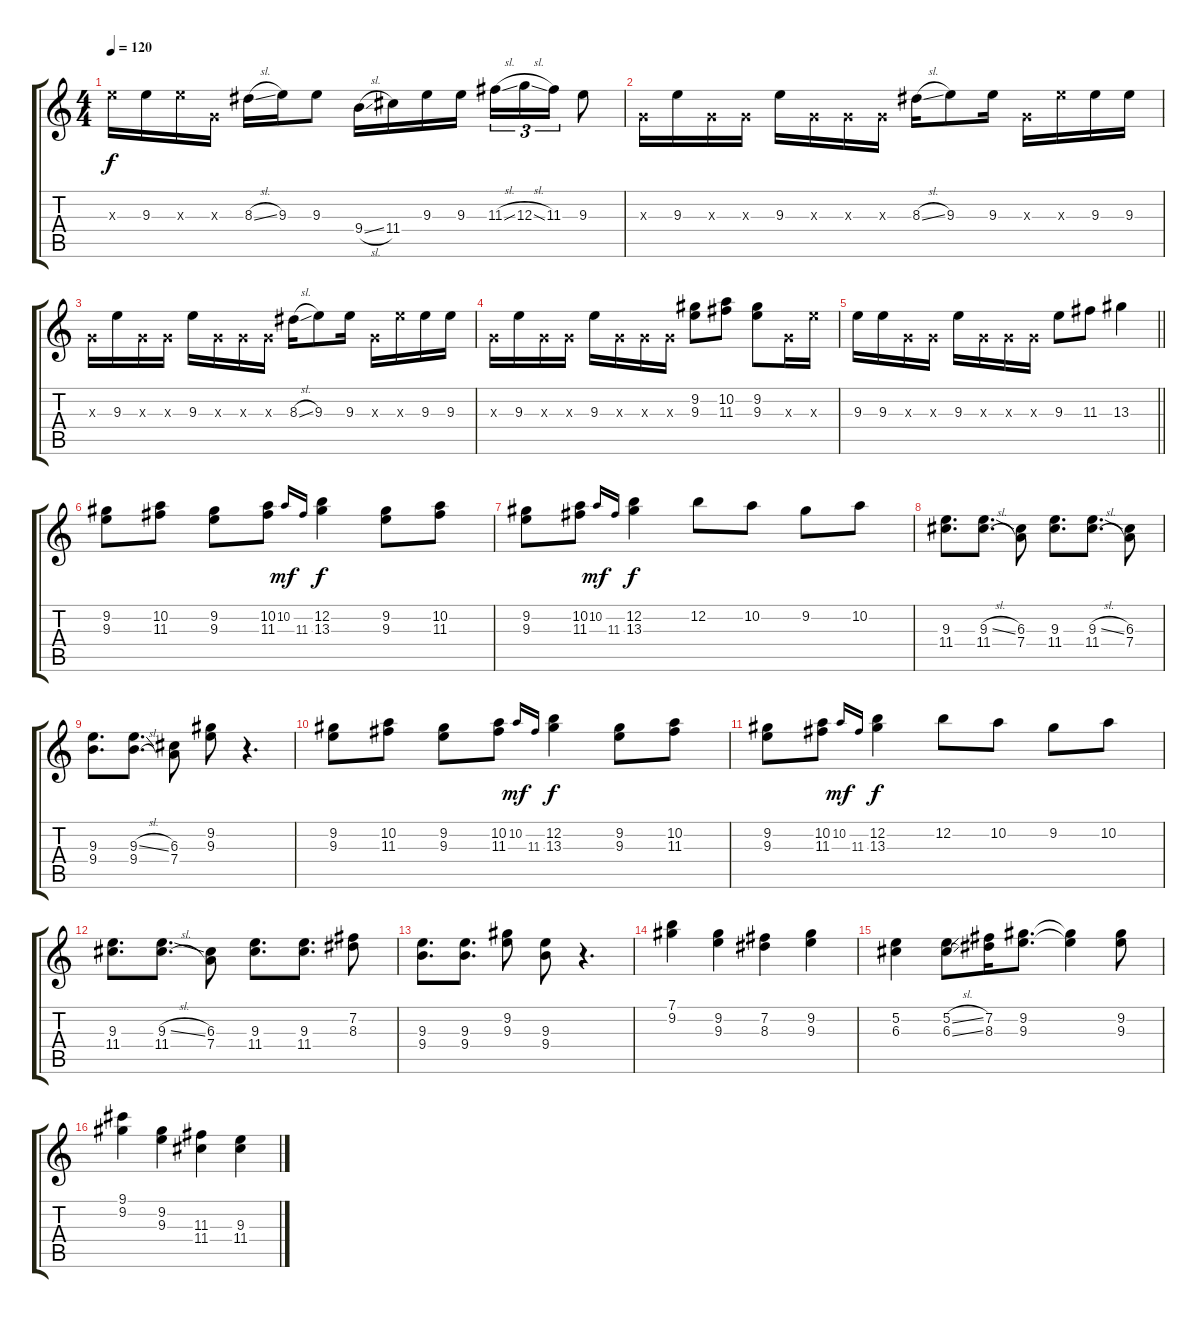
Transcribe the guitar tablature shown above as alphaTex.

\track "" {instrument acousticguitarnylon}
\staff {score tabs}
\tuning (E4 B3 G3 D3 A2 E2) {hide}
\ts (4 4)
\tempo 120
\clef g2
\ks c
9.3{x}.16{dy f} 9.3.16 9.3{x}.16 0.3{x}.16 8.3{sl}.16 9.3.16 9.3.8 9.4{sl}.16 11.4.16 9.3.16 9.3.16 11.3{sl}.16{tu (3 2)} 12.3{sl}.16{tu (3 2)} 11.3.16{tu (3 2)} 9.3.8 |
0.3{x}.16 9.3.16 0.3{x}.16 0.3{x}.16 9.3.16 0.3{x}.16 0.3{x}.16 0.3{x}.16 8.3{sl}.16 9.3.8 9.3.16 0.3{x}.16 9.3{x}.16 9.3.16 9.3.16 |
0.3{x}.16 9.3.16 0.3{x}.16 0.3{x}.16 9.3.16 0.3{x}.16 0.3{x}.16 0.3{x}.16 8.3{sl}.16 9.3.8 9.3.16 0.3{x}.16 9.3{x}.16 9.3.16 9.3.16 |
0.3{x}.16 9.3.16 0.3{x}.16 0.3{x}.16 9.3.16 0.3{x}.16 0.3{x}.16 0.3{x}.16 (9.2 9.3).8 (10.2 11.3).8 (9.2 9.3).8 0.3{x}.16 9.3{x}.16 |
\barLineRight lightlight
9.3.16 9.3.16 0.3{x}.16 0.3{x}.16 9.3.16 0.3{x}.16 0.3{x}.16 0.3{x}.16 9.3.8 11.3.8 13.3.4 |
(9.2 9.3).8 (10.2 11.3).8 (9.2 9.3).8 (10.2 11.3).8 10.2.16{gr onbeat dy mf} 11.3.16{gr onbeat} (12.2 13.3).4{dy f} (9.2 9.3).8 (10.2 11.3).8 |
(9.2 9.3).8 (10.2 11.3).8 10.2.16{gr onbeat dy mf} 11.3.16{gr onbeat} (12.2 13.3).4{dy f} 12.2.8 10.2.8 9.2.8 10.2.8 |
(9.3 11.4).8{d} (9.3{sl} 11.4{h}).8{d} (6.3 7.4).8 (9.3 11.4).8{d} (9.3{sl} 11.4{h}).8{d} (6.3 7.4).8 |
(9.3 9.4).8{d} (9.3{sl} 9.4{h}).8{d} (6.3 7.4).8 (9.2 9.3).8 r.4{d} |
(9.2 9.3).8 (10.2 11.3).8 (9.2 9.3).8 (10.2 11.3).8 10.2.16{gr onbeat dy mf} 11.3.16{gr onbeat} (12.2 13.3).4{dy f} (9.2 9.3).8 (10.2 11.3).8 |
(9.2 9.3).8 (10.2 11.3).8 10.2.16{gr onbeat dy mf} 11.3.16{gr onbeat} (12.2 13.3).4{dy f} 12.2.8 10.2.8 9.2.8 10.2.8 |
(9.3 11.4).8{d} (9.3{sl} 11.4{h}).8{d} (6.3 7.4).8 (9.3 11.4).8{d} (9.3 11.4).8{d} (7.2 8.3).8 |
(9.3 9.4).8{d} (9.3 9.4).8{d} (9.2 9.3).8 (9.3 9.4).8 r.4{d} |
(7.1 9.2).4 (9.2 9.3).4 (7.2 8.3).4 (9.2 9.3).4 |
(5.2 6.3).4 (5.2{sl} 6.3{sl}).8 (7.2 8.3).16 (9.2 9.3).8{d} (9.2{t} 9.3{t}).4 (9.2 9.3).8 |
(9.1 9.2).4 (9.2 9.3).4 (11.3 11.4).4 (9.3 11.4).4
